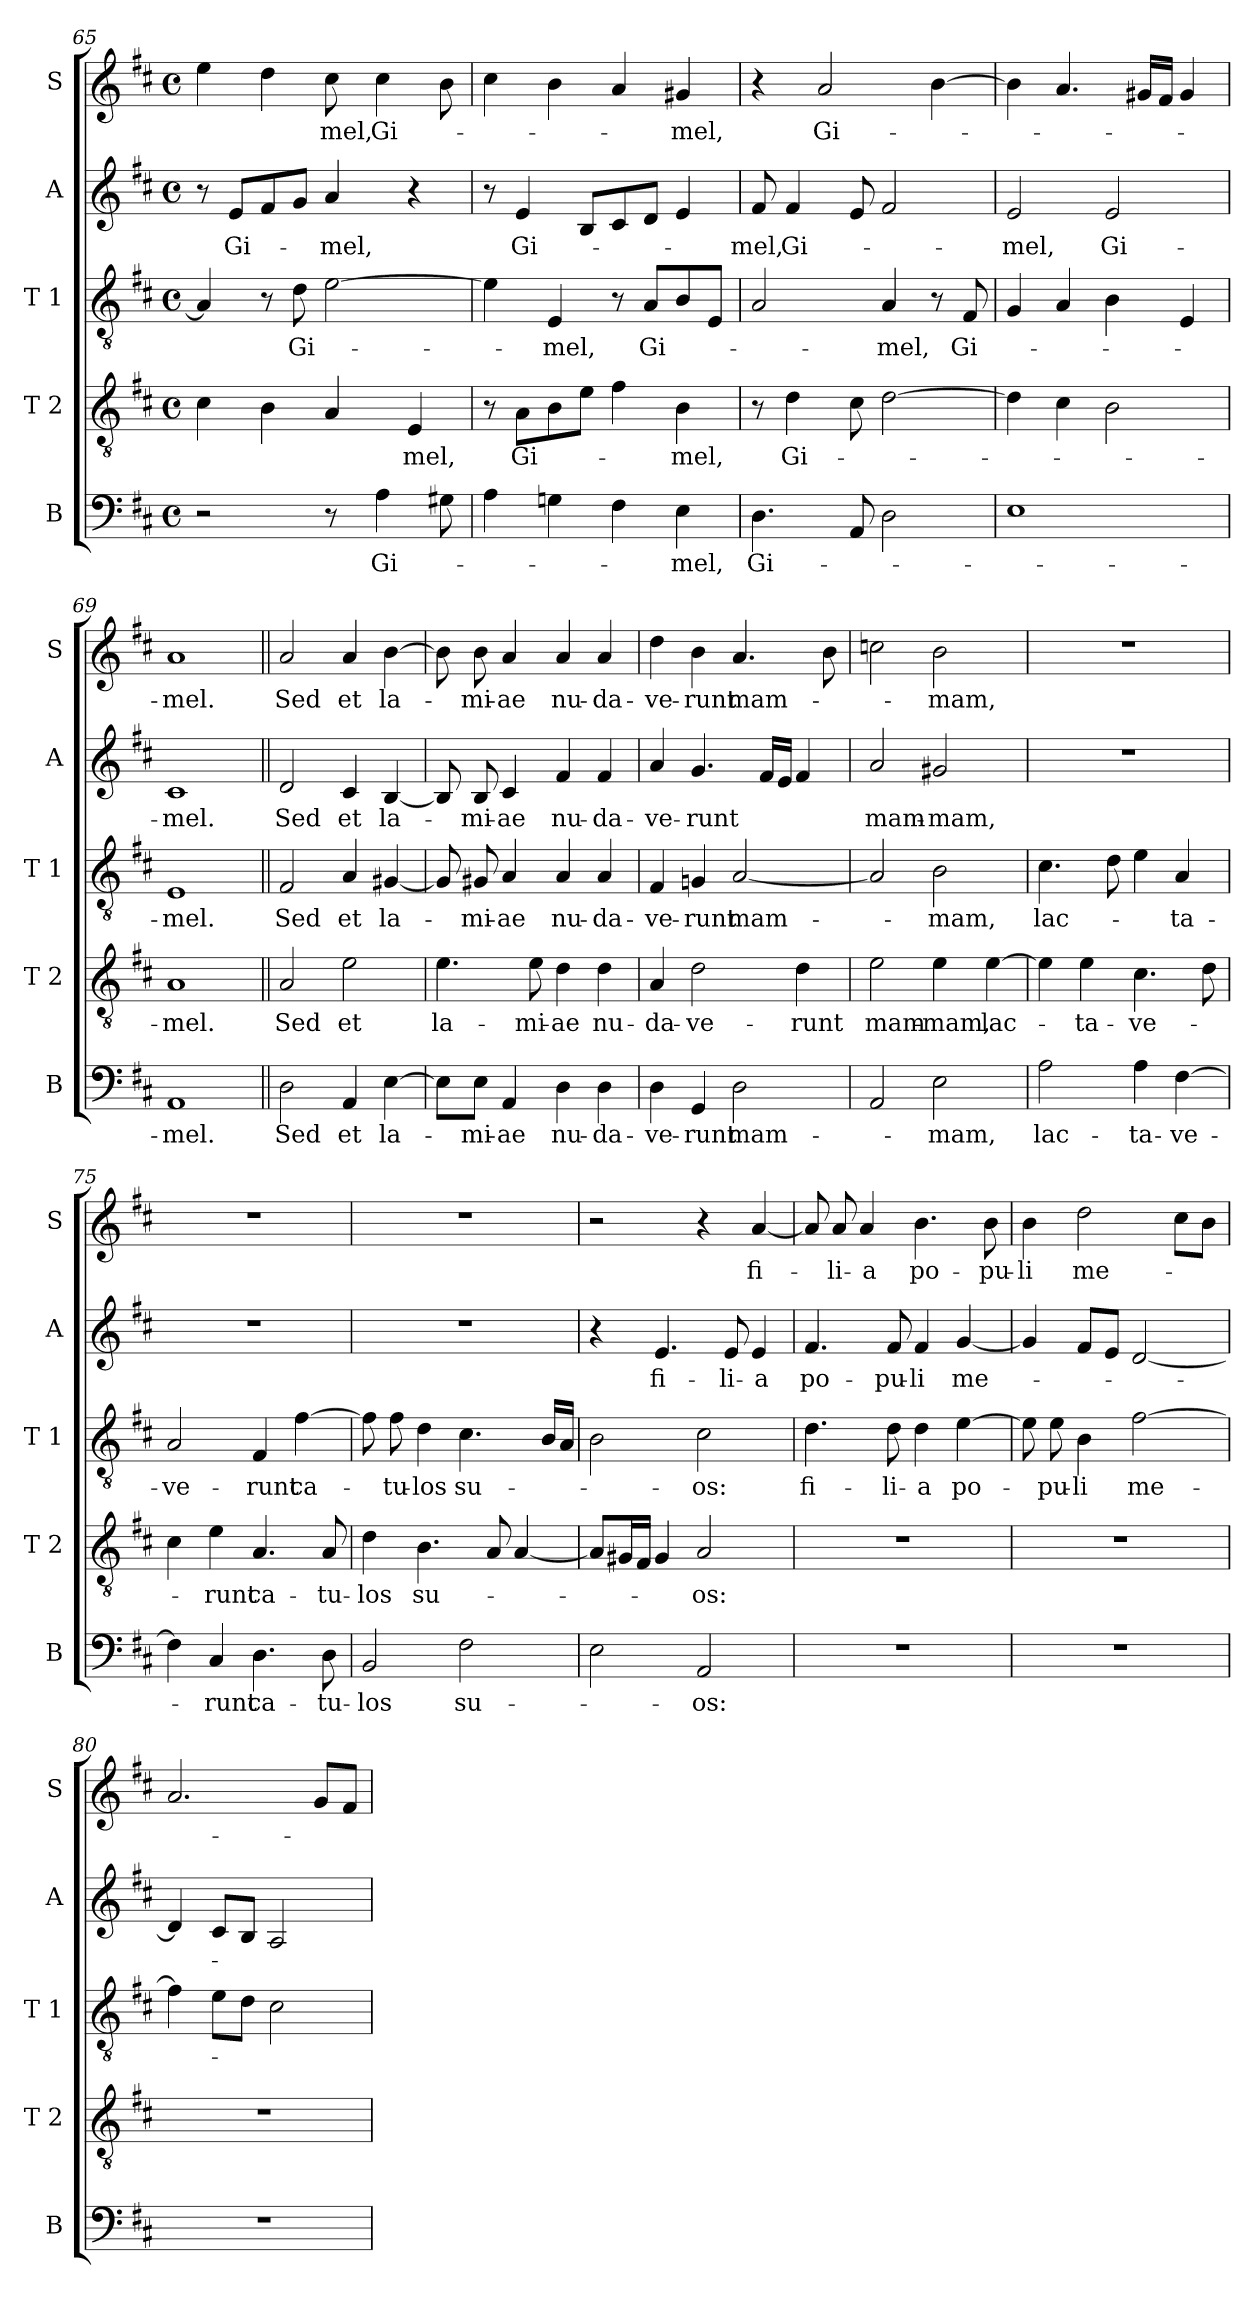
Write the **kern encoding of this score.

**kern	**text	**kern	**text	**kern	**text	**kern	**text	**kern	**text
*part5	*part5	*part4	*part4	*part3	*part3	*part2	*part2	*part1	*part1
*staff5	*staff5	*staff4	*staff4	*staff3	*staff3	*staff2	*staff2	*staff1	*staff1
*I"B	*	*I"T 2	*	*I"T 1	*	*I"A	*	*I"S	*
*I'B	*	*I'T 2	*	*I'T 1	*	*I'A	*	*I'S	*
!!LO:LB:g=z
*clefF4	*	*clefGv2	*	*clefGv2	*	*clefG2	*	*clefG2	*
*k[f#c#]	*	*k[f#c#]	*	*k[f#c#]	*	*k[f#c#]	*	*k[f#c#]	*
*b:	*	*b:	*	*b:	*	*b:	*	*b:	*
*M4/4	*	*M4/4	*	*M4/4	*	*M4/4	*	*M4/4	*
*met(c)	*	*met(c)	*	*met(c)	*	*met(c)	*	*met(c)	*
=65	=65	=65	=65	=65	=65	=65	=65	=65	=65
2r	.	4c#\	.	4A/]	.	8r	.	4ee\	.
!	!	!	!	!	!	!	!LO:LY:b	!	!
.	.	.	.	.	.	8e/L	Gi-	.	.
.	.	4B\	.	8r	.	8f#/	.	4dd\	.
!	!	!	!	!	!LO:LY:b	!	!	!	!
.	.	.	.	8d\	Gi-	8g/J	.	.	.
!	!	!	!	!	!	!	!LO:LY:b	!	!LO:LY:b
8r	.	4A/	.	[2e\	.	4a/	-mel,	8cc#\	-mel,
!	!LO:LY:b	!	!	!	!	!	!	!	!LO:LY:b
4A\	Gi-	.	.	.	.	.	.	4cc#\	Gi-
!	!	!	!LO:LY:b	!	!	!	!	!	!
.	.	4E/	-mel,	.	.	4r	.	.	.
8G#X\	.	.	.	.	.	.	.	8b\	.
=66	=66	=66	=66	=66	=66	=66	=66	=66	=66
4A\	.	8r	.	4e\]	.	8r	.	4cc#\	.
!	!	!	!LO:LY:b	!	!	!	!LO:LY:b	!	!
.	.	8A\L	Gi-	.	.	4e/	Gi-	.	.
!	!	!	!	!	!LO:LY:b	!	!	!	!
4Gn\	.	8B\	.	4E/	-mel,	.	.	4b\	.
.	.	8e\J	.	.	.	8B/L	.	.	.
4F#\	.	4f#\	.	8r	.	8c#/	.	4a/	.
!	!	!	!	!	!LO:LY:b	!	!	!	!
.	.	.	.	8A/L	Gi-	8d/J	.	.	.
!	!LO:LY:b	!	!LO:LY:b	!	!	!	!	!	!LO:LY:b
4E\	-mel,	4B\	-mel,	8B/	.	4e/	.	4g#X/	-mel,
.	.	.	.	8E/J	.	.	.	.	.
=67	=67	=67	=67	=67	=67	=67	=67	=67	=67
!	!LO:LY:b	!	!	!	!	!	!LO:LY:b	!	!
4.D\	Gi-	8r	.	2A/	.	8f#/	-mel,	4r	.
!	!	!	!LO:LY:b	!	!	!	!LO:LY:b	!	!
.	.	4d\	Gi-	.	.	4f#/	Gi-	.	.
!	!	!	!	!	!	!	!	!	!LO:LY:b
.	.	.	.	.	.	.	.	2a/	Gi-
8AA/	.	8c#\	.	.	.	8e/	.	.	.
!	!	!	!	!	!LO:LY:b	!	!	!	!
2D\	.	[2d\	.	4A/	-mel,	2f#/	.	.	.
.	.	.	.	8r	.	.	.	[4b\	.
!	!	!	!	!	!LO:LY:b	!	!	!	!
.	.	.	.	8F#/	Gi-	.	.	.	.
=68	=68	=68	=68	=68	=68	=68	=68	=68	=68
!	!	!	!	!	!	!	!LO:LY:b	!	!
1E	.	4d\]	.	4G/	.	2e/	-mel,	4b\]	.
.	.	4c#\	.	4A/	.	.	.	4.a/	.
!	!	!	!	!	!	!	!LO:LY:b	!	!
.	.	2B\	.	4B\	.	2e/	Gi-	.	.
.	.	.	.	.	.	.	.	16g#X/LL	.
.	.	.	.	.	.	.	.	16f#/JJ	.
.	.	.	.	4E/	.	.	.	4g#/	.
=69	=69	=69	=69	=69	=69	=69	=69	=69	=69
!	!LO:LY:b	!	!LO:LY:b	!	!LO:LY:b	!	!LO:LY:b	!	!LO:LY:b
1AA	-mel.	1A	-mel.	1E	-mel.	1c#	-mel.	1a	-mel.
!!LO:LB:g=z
=70||	=70||	=70||	=70||	=70||	=70||	=70||	=70||	=70||	=70||
!	!LO:LY:b	!	!LO:LY:b	!	!LO:LY:b	!	!LO:LY:b	!	!LO:LY:b
2D\	Sed	2A/	Sed	2F#/	Sed	2d/	Sed	2a/	Sed
!	!LO:LY:b	!	!LO:LY:b	!	!LO:LY:b	!	!LO:LY:b	!	!LO:LY:b
4AA/	et	2e\	et	4A/	et	4c#/	et	4a/	et
!	!LO:LY:b	!	!	!	!LO:LY:b	!	!LO:LY:b	!	!LO:LY:b
[4E\	la-	.	.	[4G#X/	la-	[4B/	la-	[4b\	la-
=71	=71	=71	=71	=71	=71	=71	=71	=71	=71
!	!	!	!LO:LY:b	!	!	!	!	!	!
8E\L]	.	4.e\	la-	8G#/]	.	8B/]	.	8b\]	.
!	!LO:LY:b	!	!	!	!LO:LY:b	!	!LO:LY:b	!	!LO:LY:b
8E\J	-mi-	.	.	8G#X/	-mi-	8B/	-mi-	8b\	-mi-
!	!LO:LY:b	!	!	!	!LO:LY:b	!	!LO:LY:b	!	!LO:LY:b
4AA/	-ae	.	.	4A/	-ae	4c#/	-ae	4a/	-ae
!	!	!	!LO:LY:b	!	!	!	!	!	!
.	.	8e\	-mi-	.	.	.	.	.	.
!	!LO:LY:b	!	!LO:LY:b	!	!LO:LY:b	!	!LO:LY:b	!	!LO:LY:b
4D\	nu-	4d\	-ae	4A/	nu-	4f#/	nu-	4a/	nu-
!	!LO:LY:b	!	!LO:LY:b	!	!LO:LY:b	!	!LO:LY:b	!	!LO:LY:b
4D\	-da-	4d\	nu-	4A/	-da-	4f#/	-da-	4a/	-da-
=72	=72	=72	=72	=72	=72	=72	=72	=72	=72
!	!LO:LY:b	!	!LO:LY:b	!	!LO:LY:b	!	!LO:LY:b	!	!LO:LY:b
4D\	-ve-	4A/	-da-	4F#/	-ve-	4a/	-ve-	4dd\	-ve-
!	!LO:LY:b	!	!LO:LY:b	!	!LO:LY:b	!	!LO:LY:b	!	!LO:LY:b
4GG/	-runt	2d\	-ve-	4Gn/	-runt	4.g/	-runt	4b\	-runt
!	!LO:LY:b	!	!	!	!LO:LY:b	!	!	!	!LO:LY:b
2D\	mam-	.	.	[2A/	mam-	.	.	4.a/	mam-
.	.	.	.	.	.	16f#/LL	.	.	.
.	.	.	.	.	.	16e/JJ	.	.	.
!	!	!	!LO:LY:b	!	!	!	!	!	!
.	.	4d\	-runt	.	.	4f#/	.	.	.
.	.	.	.	.	.	.	.	8b\	.
=73	=73	=73	=73	=73	=73	=73	=73	=73	=73
!	!	!	!LO:LY:b	!	!	!	!LO:LY:b	!	!
2AA/	.	2e\	mam-	2A/]	.	2a/	mam-	2ccn\	.
!	!LO:LY:b	!	!LO:LY:b	!	!LO:LY:b	!	!LO:LY:b	!	!LO:LY:b
2E\	-mam,	4e\	-mam,	2B\	-mam,	2g#X/	-mam,	2b\	-mam,
!	!	!	!LO:LY:b	!	!	!	!	!	!
.	.	[4e\	lac-	.	.	.	.	.	.
!!LO:PB:g=z
=74	=74	=74	=74	=74	=74	=74	=74	=74	=74
!	!LO:LY:b	!	!	!	!LO:LY:b	!	!	!	!
2A\	lac-	4e\]	.	4.c#\	lac-	1r	.	1r	.
!	!	!	!LO:LY:b	!	!	!	!	!	!
.	.	4e\	-ta-	.	.	.	.	.	.
.	.	.	.	8d\	.	.	.	.	.
!	!LO:LY:b	!	!LO:LY:b	!	!	!	!	!	!
4A\	-ta-	4.c#\	-ve-	4e\	.	.	.	.	.
!	!LO:LY:b	!	!	!	!LO:LY:b	!	!	!	!
[4F#\	-ve-	.	.	4A/	-ta-	.	.	.	.
.	.	8d\	.	.	.	.	.	.	.
=75	=75	=75	=75	=75	=75	=75	=75	=75	=75
!	!	!	!	!	!LO:LY:b	!	!	!	!
4F#\]	.	4c#\	.	2A/	-ve-	1r	.	1r	.
!	!LO:LY:b	!	!LO:LY:b	!	!	!	!	!	!
4C#/	-runt	4e\	-runt	.	.	.	.	.	.
!	!LO:LY:b	!	!LO:LY:b	!	!LO:LY:b	!	!	!	!
4.D\	ca-	4.A/	ca-	4F#/	-runt	.	.	.	.
!	!	!	!	!	!LO:LY:b	!	!	!	!
.	.	.	.	[4f#\	ca-	.	.	.	.
!	!LO:LY:b	!	!LO:LY:b	!	!	!	!	!	!
8D\	-tu-	8A/	-tu-	.	.	.	.	.	.
=76	=76	=76	=76	=76	=76	=76	=76	=76	=76
!	!LO:LY:b	!	!LO:LY:b	!	!	!	!	!	!
2BB/	-los	4d\	-los	8f#\]	.	1r	.	1r	.
!	!	!	!	!	!LO:LY:b	!	!	!	!
.	.	.	.	8f#\	-tu-	.	.	.	.
!	!	!	!LO:LY:b	!	!LO:LY:b	!	!	!	!
.	.	4.B\	su-	4d\	-los	.	.	.	.
!	!LO:LY:b	!	!	!	!LO:LY:b	!	!	!	!
2F#\	su-	.	.	4.c#\	su-	.	.	.	.
.	.	8A/	.	.	.	.	.	.	.
.	.	[4A/	.	.	.	.	.	.	.
.	.	.	.	16B/LL	.	.	.	.	.
.	.	.	.	16A/JJ	.	.	.	.	.
=77	=77	=77	=77	=77	=77	=77	=77	=77	=77
2E\	.	8A/L]	.	2B\	.	4r	.	2r	.
.	.	16G#X/L	.	.	.	.	.	.	.
.	.	16F#/JJ	.	.	.	.	.	.	.
!	!	!	!	!	!	!	!LO:LY:b	!	!
.	.	4G#/	.	.	.	4.e/	fi-	.	.
!	!LO:LY:b	!	!LO:LY:b	!	!LO:LY:b	!	!	!	!
2AA/	-os:	2A/	-os:	2c#\	-os:	.	.	4r	.
!	!	!	!	!	!	!	!LO:LY:b	!	!
.	.	.	.	.	.	8e/	-li-	.	.
!	!	!	!	!	!	!	!LO:LY:b	!	!LO:LY:b
.	.	.	.	.	.	4e/	-a	[4a/	fi-
!!LO:LB:g=z
=78	=78	=78	=78	=78	=78	=78	=78	=78	=78
!	!	!	!	!	!LO:LY:b	!	!LO:LY:b	!	!
1r	.	1r	.	4.d\	fi-	4.f#/	po-	8a/]	.
!	!	!	!	!	!	!	!	!	!LO:LY:b
.	.	.	.	.	.	.	.	8a/	-li-
!	!	!	!	!	!	!	!	!	!LO:LY:b
.	.	.	.	.	.	.	.	4a/	-a
!	!	!	!	!	!LO:LY:b	!	!LO:LY:b	!	!
.	.	.	.	8d\	-li-	8f#/	-pu-	.	.
!	!	!	!	!	!LO:LY:b	!	!LO:LY:b	!	!LO:LY:b
.	.	.	.	4d\	-a	4f#/	-li	4.b\	po-
!	!	!	!	!	!LO:LY:b	!	!LO:LY:b	!	!
.	.	.	.	[4e\	po-	[4g/	me-	.	.
!	!	!	!	!	!	!	!	!	!LO:LY:b
.	.	.	.	.	.	.	.	8b\	-pu-
=79	=79	=79	=79	=79	=79	=79	=79	=79	=79
!	!	!	!	!	!	!	!	!	!LO:LY:b
1r	.	1r	.	8e\]	.	4g/]	.	4b\	-li
!	!	!	!	!	!LO:LY:b	!	!	!	!
.	.	.	.	8e\	-pu-	.	.	.	.
!	!	!	!	!	!LO:LY:b	!	!	!	!LO:LY:b
.	.	.	.	4B\	-li	8f#/L	.	2dd\	me-
.	.	.	.	.	.	8e/J	.	.	.
!	!	!	!	!	!LO:LY:b	!	!	!	!
.	.	.	.	[2f#\	me-	[2d/	.	.	.
.	.	.	.	.	.	.	.	8cc#\L	.
.	.	.	.	.	.	.	.	8b\J	.
=80	=80	=80	=80	=80	=80	=80	=80	=80	=80
1r	.	1r	.	4f#\]	.	4d/]	.	2.a/	.
.	.	.	.	8e\L	.	8c#/L	.	.	.
.	.	.	.	8d\J	.	8B/J	.	.	.
.	.	.	.	2c#\	.	2A/	.	.	.
.	.	.	.	.	.	.	.	8g/L	.
.	.	.	.	.	.	.	.	8f#/J	.
=	=	=	=	=	=	=	=	=	=
*-	*-	*-	*-	*-	*-	*-	*-	*-	*-
